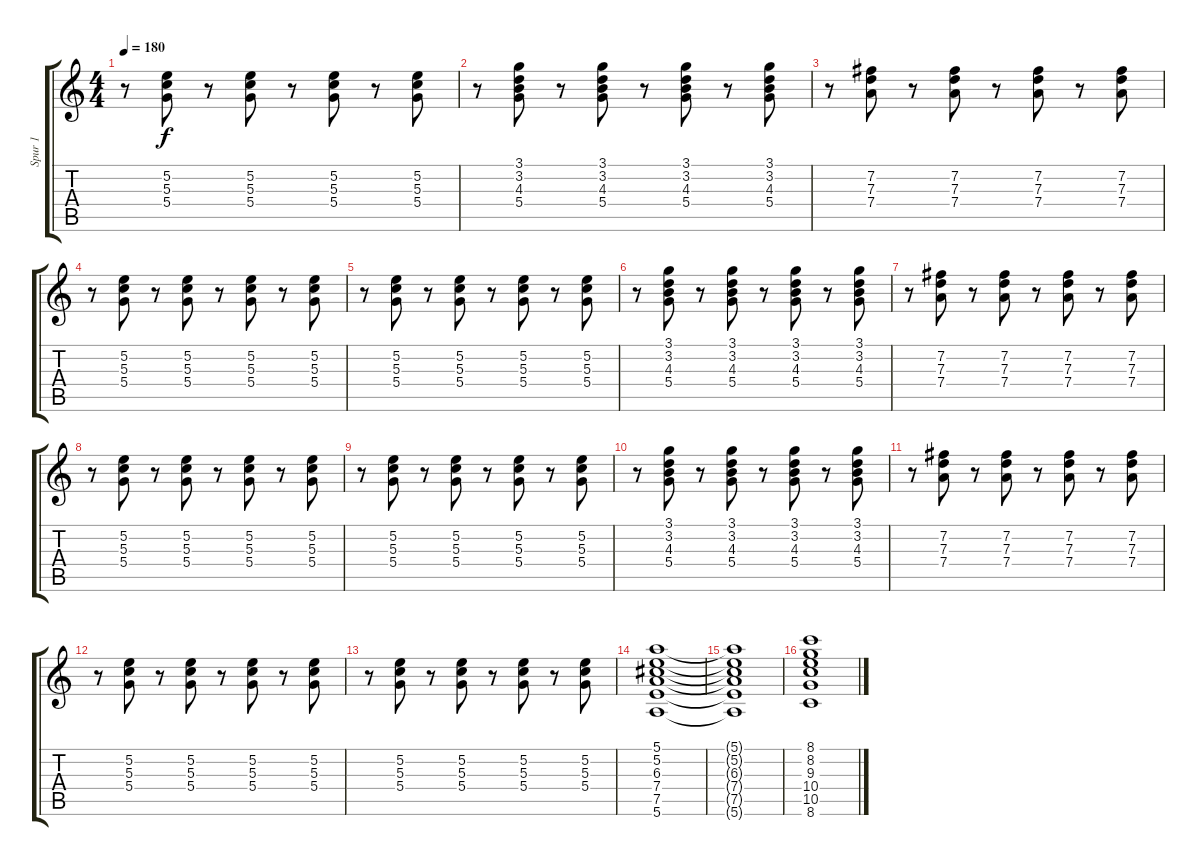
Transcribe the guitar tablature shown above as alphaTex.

\track ("Spur 1" "Spur 1") {instrument electricguitarclean}
\staff {score tabs}
\tuning (E4 B3 G3 D3 A2 E2) {hide}
\ts (4 4)
\tempo 180
\clef g2
\ks c
r.8{dy f} (5.2 5.3 5.4).8 r.8 (5.2 5.3 5.4).8 r.8 (5.2 5.3 5.4).8 r.8 (5.2 5.3 5.4).8 |
r.8 (3.1 3.2 4.3 5.4).8 r.8 (3.1 3.2 4.3 5.4).8 r.8 (3.1 3.2 4.3 5.4).8 r.8 (3.1 3.2 4.3 5.4).8 |
r.8 (7.2 7.3 7.4).8 r.8 (7.2 7.3 7.4).8 r.8 (7.2 7.3 7.4).8 r.8 (7.2 7.3 7.4).8 |
r.8 (5.2 5.3 5.4).8 r.8 (5.2 5.3 5.4).8 r.8 (5.2 5.3 5.4).8 r.8 (5.2 5.3 5.4).8 |
r.8 (5.2 5.3 5.4).8 r.8 (5.2 5.3 5.4).8 r.8 (5.2 5.3 5.4).8 r.8 (5.2 5.3 5.4).8 |
r.8 (3.1 3.2 4.3 5.4).8 r.8 (3.1 3.2 4.3 5.4).8 r.8 (3.1 3.2 4.3 5.4).8 r.8 (3.1 3.2 4.3 5.4).8 |
r.8 (7.2 7.3 7.4).8 r.8 (7.2 7.3 7.4).8 r.8 (7.2 7.3 7.4).8 r.8 (7.2 7.3 7.4).8 |
r.8 (5.2 5.3 5.4).8 r.8 (5.2 5.3 5.4).8 r.8 (5.2 5.3 5.4).8 r.8 (5.2 5.3 5.4).8 |
r.8 (5.2 5.3 5.4).8 r.8 (5.2 5.3 5.4).8 r.8 (5.2 5.3 5.4).8 r.8 (5.2 5.3 5.4).8 |
r.8 (3.1 3.2 4.3 5.4).8 r.8 (3.1 3.2 4.3 5.4).8 r.8 (3.1 3.2 4.3 5.4).8 r.8 (3.1 3.2 4.3 5.4).8 |
r.8 (7.2 7.3 7.4).8 r.8 (7.2 7.3 7.4).8 r.8 (7.2 7.3 7.4).8 r.8 (7.2 7.3 7.4).8 |
r.8 (5.2 5.3 5.4).8 r.8 (5.2 5.3 5.4).8 r.8 (5.2 5.3 5.4).8 r.8 (5.2 5.3 5.4).8 |
r.8 (5.2 5.3 5.4).8 r.8 (5.2 5.3 5.4).8 r.8 (5.2 5.3 5.4).8 r.8 (5.2 5.3 5.4).8 |
(5.1 5.2 6.3 7.4 7.5 5.6).1{instrument distortionguitar} |
(5.1{t} 5.2{t} 6.3{t} 7.4{t} 7.5{t} 5.6{t}).1 |
(8.1 8.2 9.3 10.4 10.5 8.6).1
